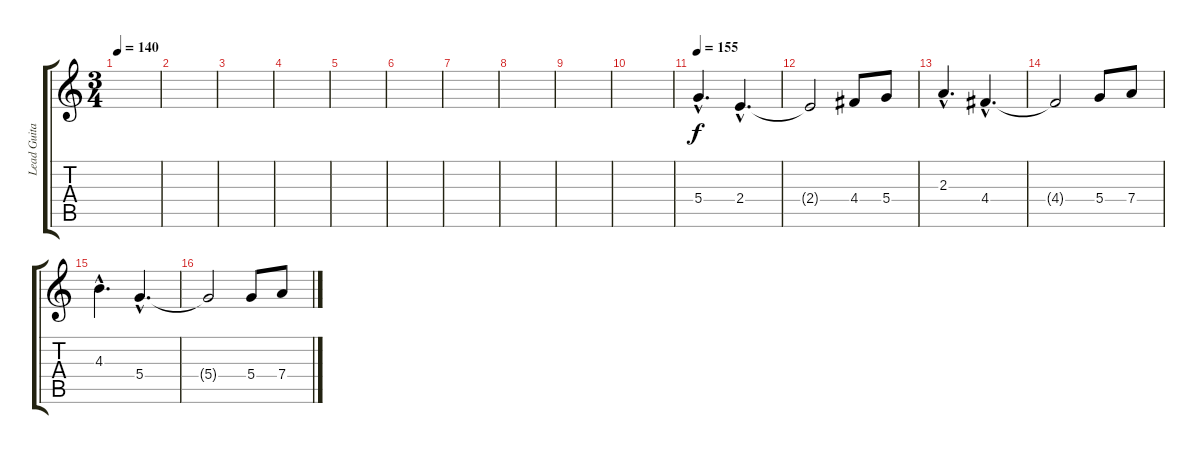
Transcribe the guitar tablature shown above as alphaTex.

\track ("Lead Guitar 1" "Lead Guita") {instrument overdrivenguitar}
\staff {score tabs}
\tuning (E4 B3 G3 D3 A2 E2) {hide}
\ts (3 4)
\tempo 140
\clef g2
\ks c
|
|
|
|
|
|
|
|
|
|
\tempo 155
5.4{hac}.4{d} 2.4{hac}.4{d} |
2.4{t}.2 4.4.8 5.4.8 |
2.3{hac}.4{d} 4.4{hac}.4{d} |
4.4{t}.2 5.4.8 7.4.8 |
4.3{hac}.4{d} 5.4{hac}.4{d} |
5.4{t}.2 5.4.8 7.4.8
